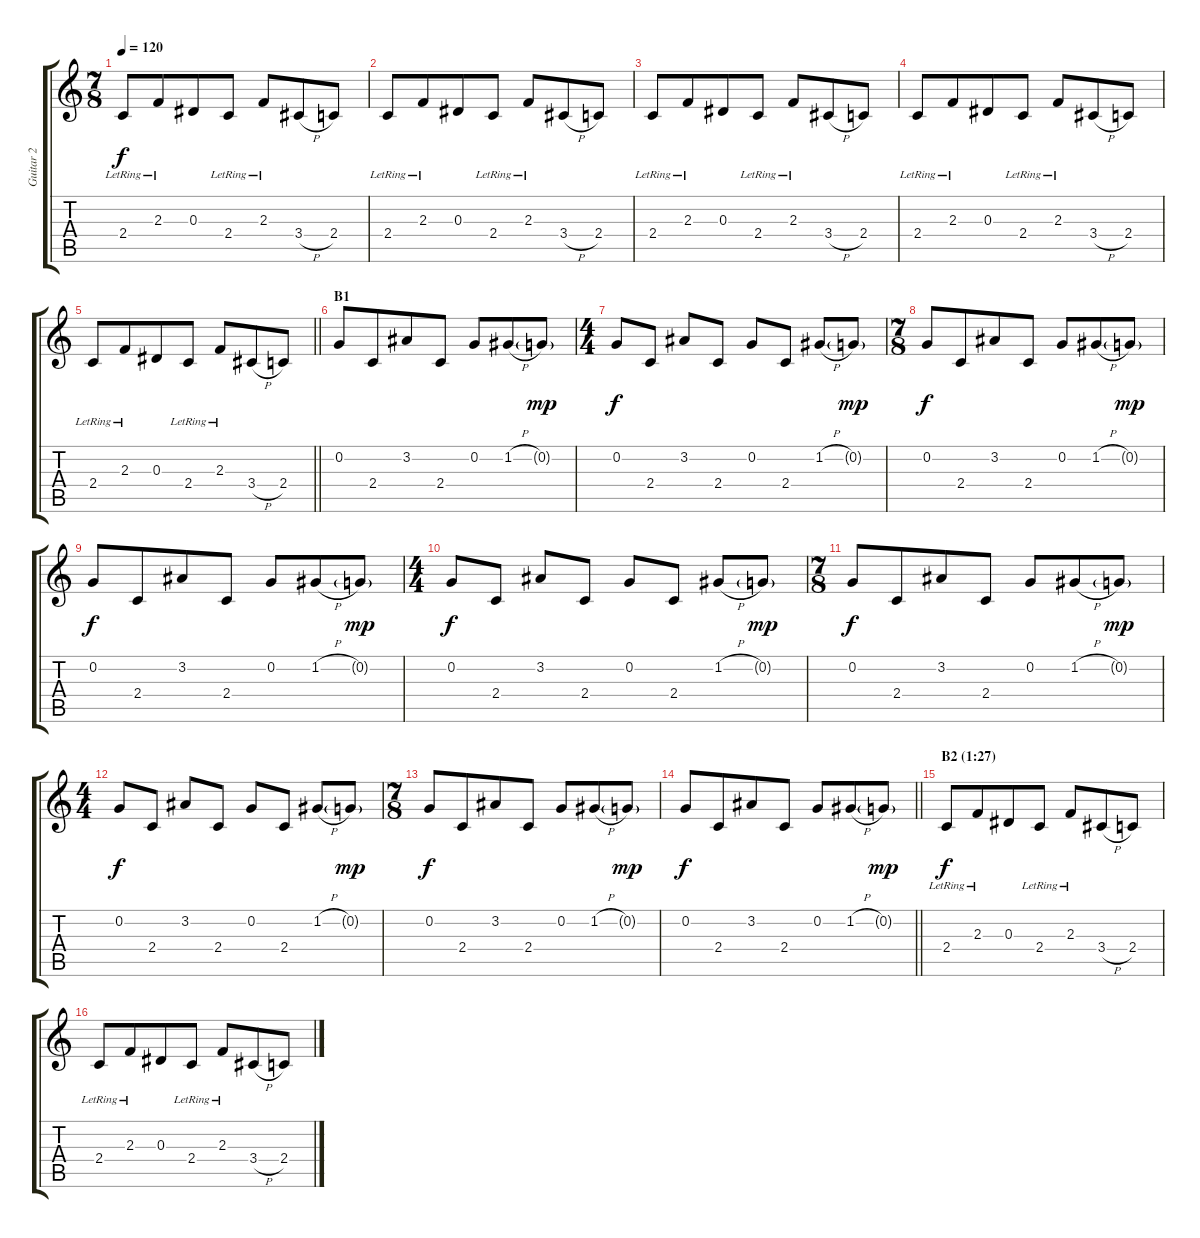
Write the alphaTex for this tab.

\track ("Guitar 2" "Guitar 2") {instrument overdrivenguitar}
\staff {score tabs}
\tuning (C4 G3 Eb3 Bb2 F2 C2) {hide}
\ts (7 8)
\tempo 120
\clef g2
\ks c
2.4{lr}.8{dy f} 2.3{lr}.8 0.3.8 2.4{lr}.8 2.3{lr}.8 3.4{h}.8 2.4.8 |
2.4{lr}.8 2.3{lr}.8 0.3.8 2.4{lr}.8 2.3{lr}.8 3.4{h}.8 2.4.8 |
2.4{lr}.8 2.3{lr}.8 0.3.8 2.4{lr}.8 2.3{lr}.8 3.4{h}.8 2.4.8 |
2.4{lr}.8 2.3{lr}.8 0.3.8 2.4{lr}.8 2.3{lr}.8 3.4{h}.8 2.4.8 |
\barLineRight lightlight
2.4{lr}.8 2.3{lr}.8 0.3.8 2.4{lr}.8 2.3{lr}.8 3.4{h}.8 2.4.8 |
\section ("" "B1")
0.2.8 2.4.8 3.2.8 2.4.8 0.2.8 1.2{h}.8 0.2{g}.8{dy mp} |
\ts (4 4)
0.2.8{dy f} 2.4.8 3.2.8 2.4.8 0.2.8 2.4.8 1.2{h}.8 0.2{g}.8{dy mp} |
\ts (7 8)
0.2.8{dy f} 2.4.8 3.2.8 2.4.8 0.2.8 1.2{h}.8 0.2{g}.8{dy mp} |
0.2.8{dy f} 2.4.8 3.2.8 2.4.8 0.2.8 1.2{h}.8 0.2{g}.8{dy mp} |
\ts (4 4)
0.2.8{dy f} 2.4.8 3.2.8 2.4.8 0.2.8 2.4.8 1.2{h}.8 0.2{g}.8{dy mp} |
\ts (7 8)
0.2.8{dy f} 2.4.8 3.2.8 2.4.8 0.2.8 1.2{h}.8 0.2{g}.8{dy mp} |
\ts (4 4)
0.2.8{dy f} 2.4.8 3.2.8 2.4.8 0.2.8 2.4.8 1.2{h}.8 0.2{g}.8{dy mp} |
\ts (7 8)
0.2.8{dy f} 2.4.8 3.2.8 2.4.8 0.2.8 1.2{h}.8 0.2{g}.8{dy mp} |
\barLineRight lightlight
0.2.8{dy f} 2.4.8 3.2.8 2.4.8 0.2.8 1.2{h}.8 0.2{g}.8{dy mp} |
\section ("" "B2 (1:27)")
2.4{lr}.8{dy f} 2.3{lr}.8 0.3.8 2.4{lr}.8 2.3{lr}.8 3.4{h}.8 2.4.8 |
2.4{lr}.8 2.3{lr}.8 0.3.8 2.4{lr}.8 2.3{lr}.8 3.4{h}.8 2.4.8
